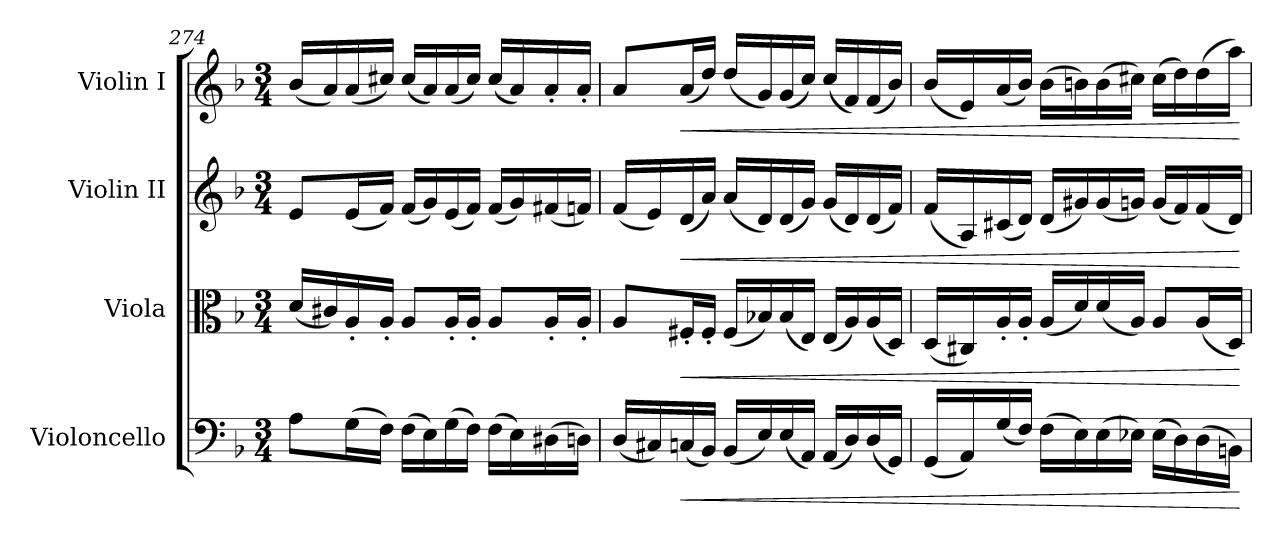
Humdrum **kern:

**kern	**dynam	**kern	**dynam	**kern	**dynam	**kern	**dynam
*part4	*part4	*part3	*part3	*part2	*part2	*part1	*part1
*staff4	*staff4	*staff3	*staff3	*staff2	*staff2	*staff1	*staff1
*I"Violoncello	*	*I"Viola	*	*I"Violin II	*	*I"Violin I	*
*I'Vc	*	*I'Vla	*	*I'Vln	*	*I'Vln	*
*clefF4	*	*clefC3	*	*clefG2	*	*clefG2	*
*k[b-]	*	*k[b-]	*	*k[b-]	*	*k[b-]	*
*M3/4	*	*M3/4	*	*M3/4	*	*M3/4	*
=274	=274	=274	=274	=274	=274	=274	=274
8A\L	.	(16d/LL	.	8e/L	.	(16b-/LL	.
.	.	16c#X/)	.	.	.	16a/)	.
(16G\L	.	16A'/	.	(16e/L	.	(16a/	.
16F\JJ)	.	16A'/JJ	.	16f/JJ)	.	16cc#X/JJ)	.
(16F\LL	.	8A/L	.	(16f/LL	.	(16cc#/LL	.
16E\)	.	.	.	16g/)	.	16a/)	.
(16G\	.	16A'/L	.	(16e/	.	(16a/	.
16F\JJ)	.	16A'/JJ	.	16f/JJ)	.	16cc#/JJ)	.
(16F\LL	.	8A/L	.	(16f/LL	.	(16cc#/LL	.
16E\)	.	.	.	16g/)	.	16a/)	.
(16D#X\	.	16A'/L	.	(16f#X/	.	16a'/	.
16Dn\JJ)	.	16A'/JJ	.	16fn/JJ)	.	16a'/JJ	.
!!LO:PB:g=z
=275	=275	=275	=275	=275	=275	=275	=275
(16D/LL	.	8A/L	.	(16f/LL	.	8a/L	.
16C#X/)	.	.	.	16e/)	.	.	.
!	!LO:HP:b	!	!LO:HP:b	!	!LO:HP:b	!	!LO:HP:b
(16Cn/	<	16F#X'/L	<	(16d/	<	(16a/L	<
16BB-/JJ)	.	16F#'/JJ	.	16a/JJ)	.	16dd/JJ)	.
(16BB-/LL	.	(16F#/LL	.	(16a/LL	.	(16dd/LL	.
16E/)	.	16B-X/)	.	16d/)	.	16g/)	.
(16E/	.	(16B-/	.	(16d/	.	(16g/	.
16AA/JJ)	.	16E/JJ)	.	16g/JJ)	.	16cc/JJ)	.
(16AA/LL	.	(16E/LL	.	(16g/LL	.	(16cc/LL	.
16D/)	.	16A/)	.	16d/)	.	16f/)	.
(16D/	.	(16A/	.	(16d/	.	(16f/	.
16GG/JJ)	.	16D/JJ)	.	16f/JJ)	.	16b-/JJ)	.
=276	=276	=276	=276	=276	=276	=276	=276
(16GG/LL	.	(16D/LL	.	(16f/LL	.	(16b-/LL	.
16AA/)	.	16C#X/)	.	16A/)	.	16e/)	.
(16G/	.	16A'/	.	(16c#X/	.	(16a/	.
16F/JJ)	.	16A'/JJ	.	16d/JJ)	.	16b-/JJ)	.
(16F\LL	.	(16A/LL	.	(16d/LL	.	(16b-\LL	.
16E\)	.	16d/)	.	16g#X/)	.	16bn\)	.
(16E\	.	(16d/	.	(16g#/	.	(16b\	.
16E-X\JJ)	.	16A/JJ)	.	16gn/JJ)	.	16cc#X\JJ)	.
(16E-\LL	.	8A/L	.	(16g/LL	.	(16cc#\LL	.
16D\)	.	.	.	16f/)	.	16dd\)	.
(16D\	.	(16A/L	.	(16f/	.	(16dd\	.
16BBn\JJ)	.	16D/JJ)	.	16d/JJ)	.	16aa\JJ)	.
.	[	.	[	.	[	.	[
=	=	=	=	=	=	=	=
*-	*-	*-	*-	*-	*-	*-	*-
